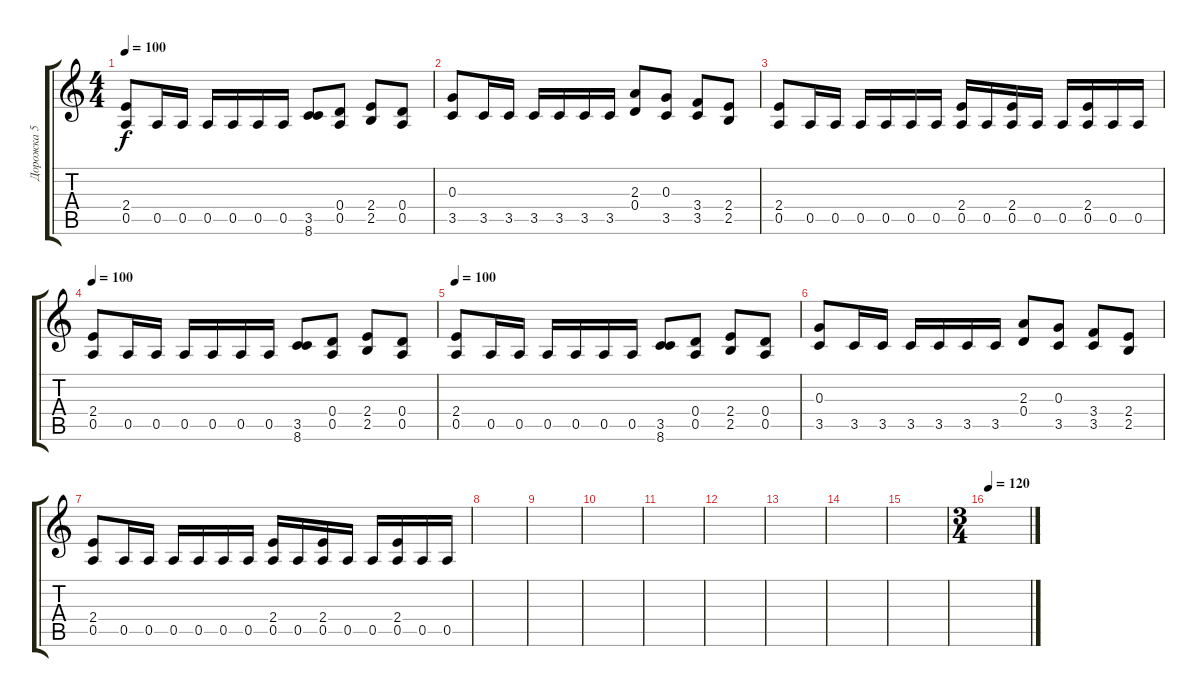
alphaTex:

\track ("Дорожка 5" "Дорожка 5") {instrument overdrivenguitar}
\staff {score tabs}
\tuning (E4 B3 G3 D3 A2 E2) {hide}
\ts (4 4)
\tempo 100
\clef g2
\ks c
(2.4 0.5).8{dy f} 0.5.16 0.5.16 0.5.16 0.5.16 0.5.16 0.5.16 (3.5 8.6).8 (0.4 0.5).8 (2.4 2.5).8 (0.4 0.5).8 |
(0.3 3.5).8 3.5.16 3.5.16 3.5.16 3.5.16 3.5.16 3.5.16 (2.3 0.4).8 (0.3 3.5).8 (3.4 3.5).8 (2.4 2.5).8 |
(2.4 0.5).8 0.5.16 0.5.16 0.5.16 0.5.16 0.5.16 0.5.16 (2.4 0.5).16 0.5.16 (2.4 0.5).16 0.5.16 0.5.16 (2.4 0.5).16 0.5.16 0.5.16 |
\tempo 100
(2.4 0.5).8 0.5.16 0.5.16 0.5.16 0.5.16 0.5.16 0.5.16 (3.5 8.6).8 (0.4 0.5).8 (2.4 2.5).8 (0.4 0.5).8 |
\tempo 100
(2.4 0.5).8 0.5.16 0.5.16 0.5.16 0.5.16 0.5.16 0.5.16 (3.5 8.6).8 (0.4 0.5).8 (2.4 2.5).8 (0.4 0.5).8 |
(0.3 3.5).8 3.5.16 3.5.16 3.5.16 3.5.16 3.5.16 3.5.16 (2.3 0.4).8 (0.3 3.5).8 (3.4 3.5).8 (2.4 2.5).8 |
(2.4 0.5).8 0.5.16 0.5.16 0.5.16 0.5.16 0.5.16 0.5.16 (2.4 0.5).16 0.5.16 (2.4 0.5).16 0.5.16 0.5.16 (2.4 0.5).16 0.5.16 0.5.16 |
|
|
|
|
|
|
|
|
\ts (3 4)
\tempo 120
